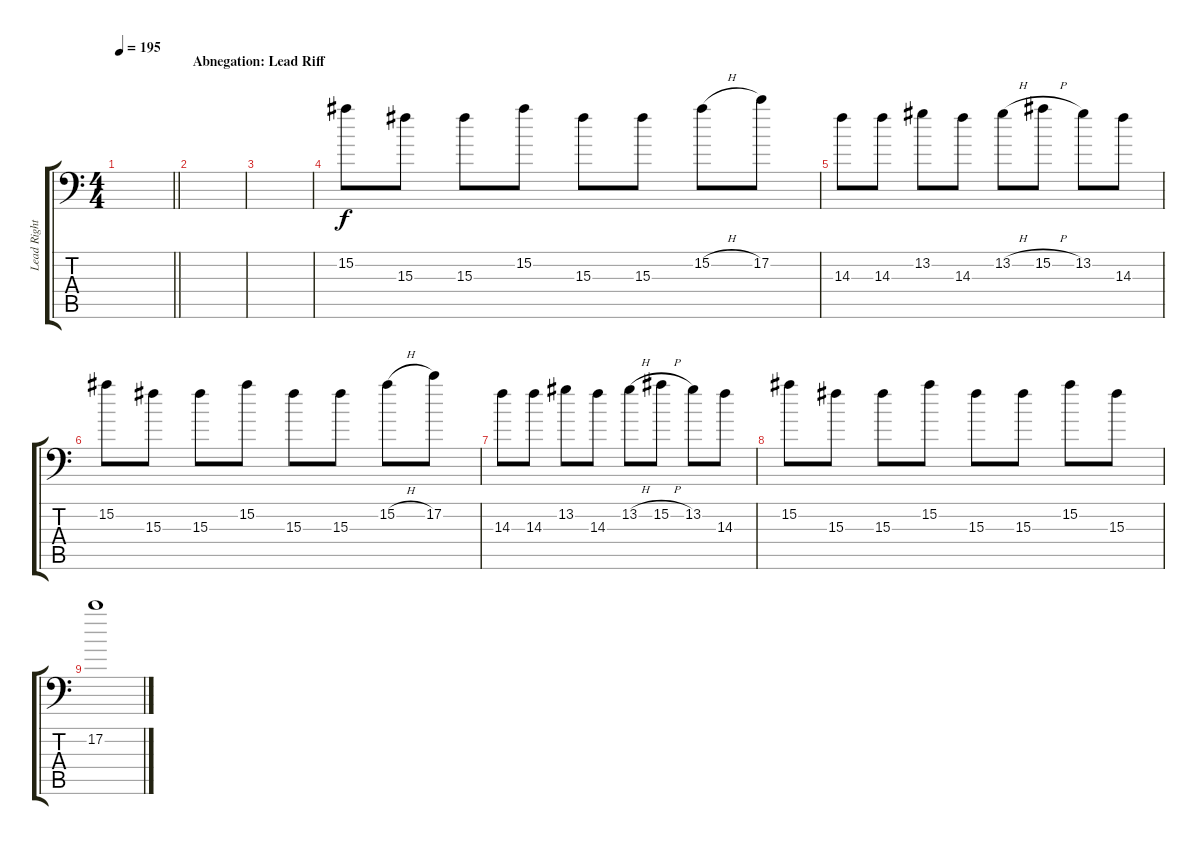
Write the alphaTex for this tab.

\track ("Lead Right 2" "Lead Right") {instrument distortionguitar}
\staff {score tabs}
\tuning (C4 G3 Eb3 Bb2 F2 Bb1) {hide}
\ts (4 4)
\tempo 195
\clef f4
\barLineRight lightlight
\ks c
|
\section ("" "Abnegation: Lead Riff")
|
|
15.2.8 15.3.8 15.3.8 15.2.8 15.3.8 15.3.8 15.2{h}.8 17.2.8 |
14.3.8 14.3.8 13.2.8 14.3.8 13.2{h}.8 15.2{h}.8 13.2.8 14.3.8 |
15.2.8 15.3.8 15.3.8 15.2.8 15.3.8 15.3.8 15.2{h}.8 17.2.8 |
14.3.8 14.3.8 13.2.8 14.3.8 13.2{h}.8 15.2{h}.8 13.2.8 14.3.8 |
15.2.8 15.3.8 15.3.8 15.2.8 15.3.8 15.3.8 15.2.8 15.3.8 |
17.2.1
